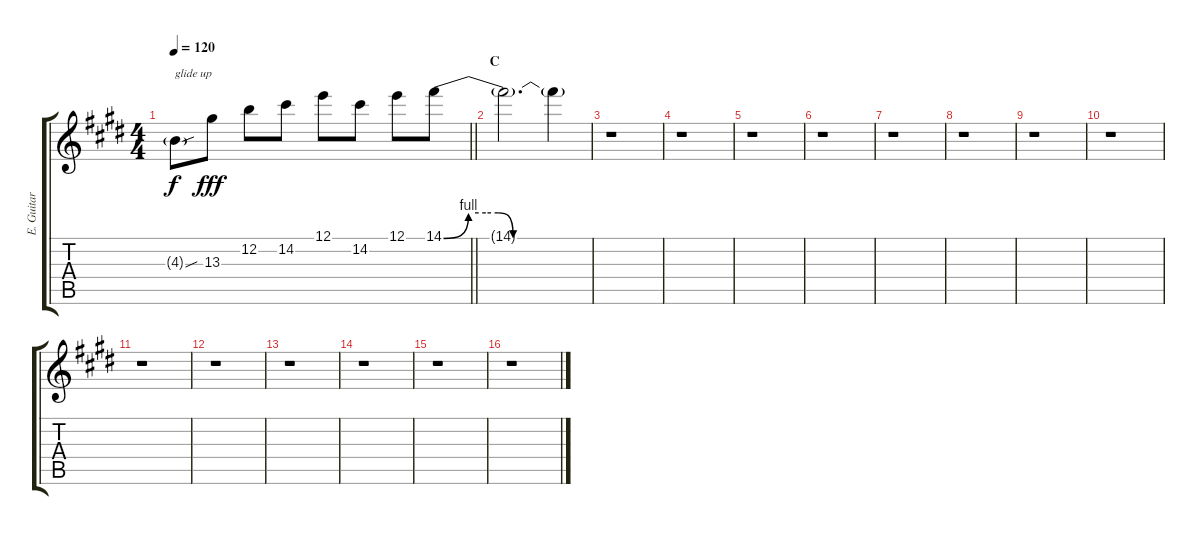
\track ("E. Guitar III" "E. Guitar ") {instrument overdrivenguitar}
\staff {score tabs}
\tuning (E4 B3 G3 D3 A2 E2) {hide}
\ts (4 4)
\tempo 120
\clef g2
\barLineRight lightlight
\ks e
4.3{sou g}.8{txt "glide up" dy f} 13.3.8{dy fff} 12.2.8 14.2.8 12.1.8 14.2.8 12.1.8 14.1{be (custom 0 0 10 4 17 4 22 4 28 0 60 0)}.8 |
\section ("" "C")
14.1{t}.2{d} 14.1{t}.4 |
r.1 |
r.1 |
r.1 |
r.1 |
r.1 |
r.1 |
r.1 |
r.1 |
r.1 |
r.1 |
r.1 |
r.1 |
r.1 |
r.1
